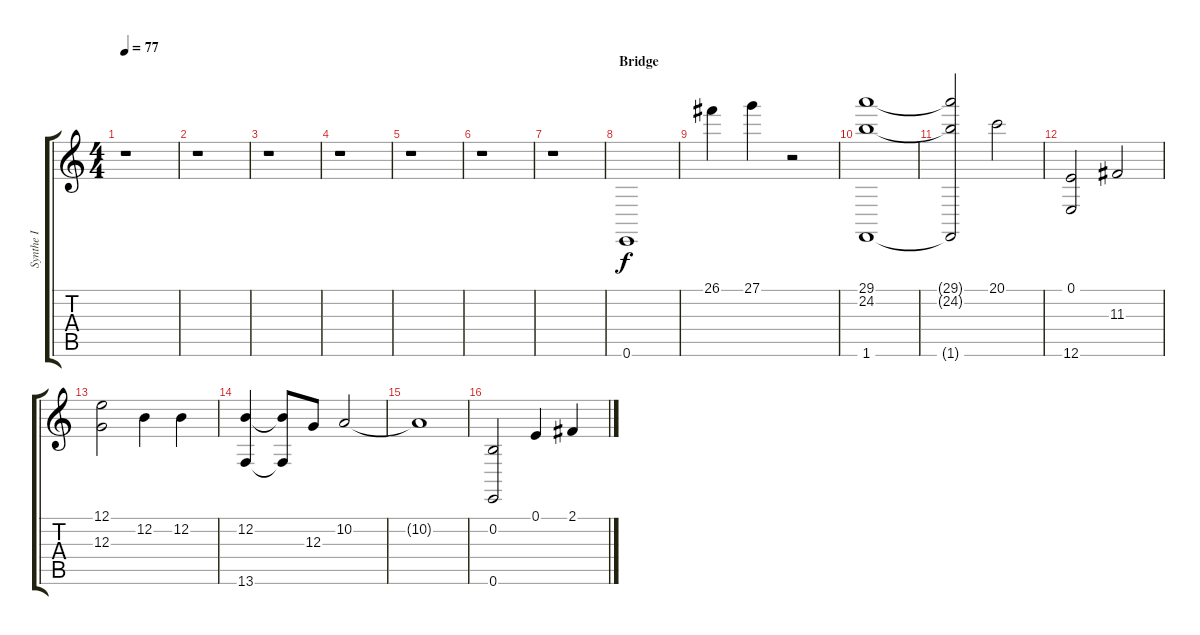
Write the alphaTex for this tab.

\track ("Synthe I" "Synthe I") {instrument synthstrings1}
\staff {score tabs}
\tuning (E4 B3 G3 D3 A2 E2) {hide}
\ts (4 4)
\tempo 77
\clef g2
\ks c
r.1{dy f} |
r.1 |
r.1 |
r.1 |
r.1 |
r.1 |
r.1 |
\section ("" "Bridge")
0.6.1 |
26.1.4 27.1.4 r.2 |
(29.1 24.2 1.6).1 |
(29.1{t} 24.2{t} 1.6{t}).2 20.1.2 |
(0.1 12.6).2 11.3.2 |
(12.1 12.3).2 12.2.4 12.2.4 |
(12.2 13.6).4 (12.2{t} 13.6{t}).8 12.3.8 10.2.2 |
10.2{t}.1 |
(0.2 0.6).2 0.1.4 2.1.4
